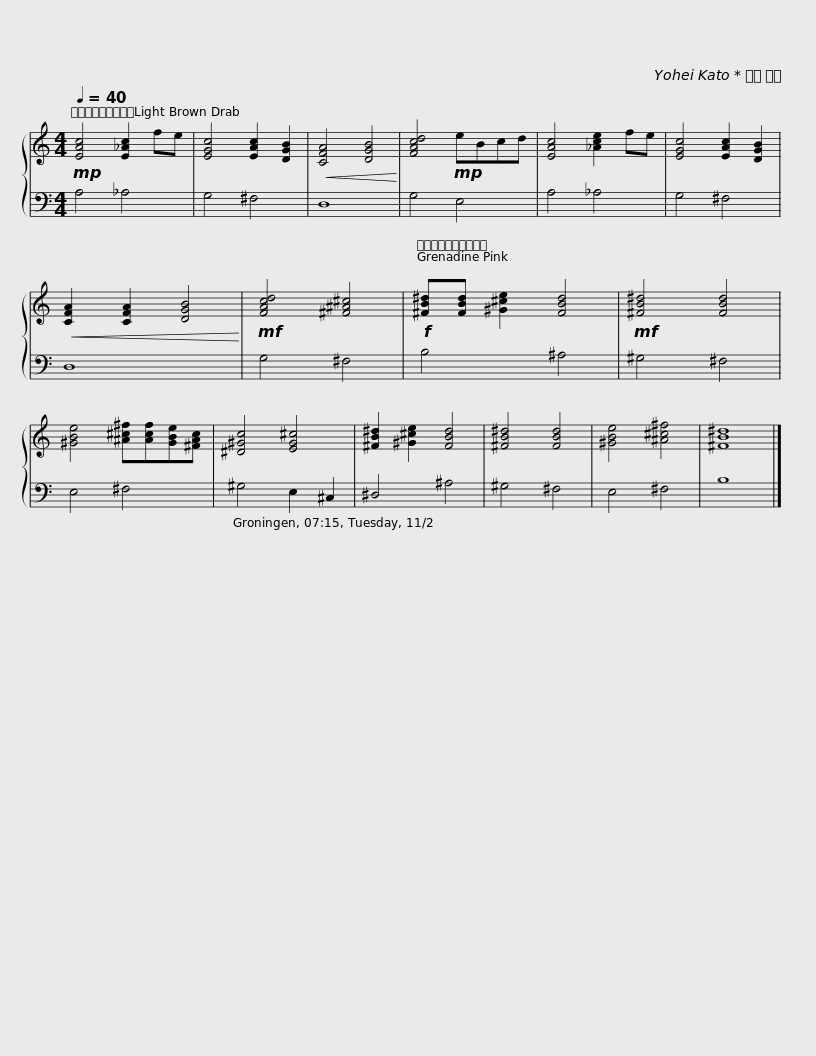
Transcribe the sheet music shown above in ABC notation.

X:1
%%score { 1 | 2 }
L:1/8
Q:1/4=40
M:4/4
I:linebreak $
K:C
V:1 treble
V:2 bass
V:1
!mp! [EAc]4 [E_Ac]2 fe | [EGc]4 [EAc]2 [DGB]2 |!<(! [CFA]4 [DGB]4!<)! | [FAcd]4!mp! eBcd | [EAc]4 [_Ace]2 fe | %5
 [EGc]4 [EAc]2 [DGB]2 |$!<(! [CFA]2 [CFA]2 [DGB]4!<)! |!mf! [FAcd]4 [^F^A^c]4 |!f! [^FB^d][FBd] [^G^ce]2 [FBd]4 |!mf! [^FB^d]4 [FBd]4 | %10
 [^GBe]4 [^A^c^f][Acf][GBe][^FAc] |$ [^D^Gc]4 [EG^c]4 | [^FB^d]2 [^G^ce]2 [FBd]4 | [^FB^d]4 [FBd]4 | [^GBe]4 [^A^c^f]4 | %15
 [^FB^d]8 |] %16
V:2
 A,4 _A,4 | G,4 ^F,4 | D,8 | G,4 E,4 | A,4 _A,4 | %5
 G,4 ^F,4 |$ D,8 | G,4 ^F,4 | B,4 ^A,4 | ^G,4 ^F,4 | %10
 E,4 ^F,4 |$ ^G,4 E,2 ^C,2 | ^D,4 ^A,4 | ^G,4 ^F,4 | E,4 ^F,4 | %15
 B,8 |] %16
